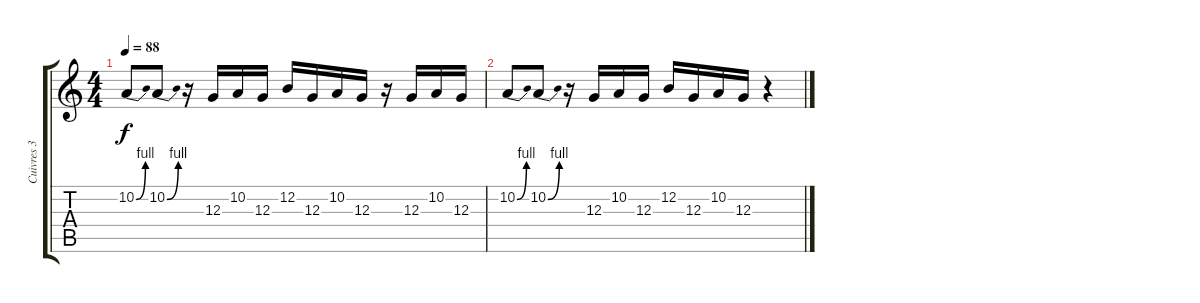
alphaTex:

\track ("Cuivres 3" "Cuivres 3") {instrument tuba}
\staff {score tabs}
\tuning (E4 B3 G3 D3 A2 E2) {hide}
\ts (4 4)
\tempo 88
\clef g2
\ks c
10.2{be (bend 0 0 60 4)}.8{dy f} 10.2{be (bend 0 0 60 4)}.8 r.16 12.3.16 10.2.16 12.3.16 12.2.16 12.3.16 10.2.16 12.3.16 r.16 12.3.16 10.2.16 12.3.16 |
10.2{be (bend 0 0 60 4)}.8 10.2{be (bend 0 0 60 4)}.8 r.16 12.3.16 10.2.16 12.3.16 12.2.16 12.3.16 10.2.16 12.3.16 r.4
